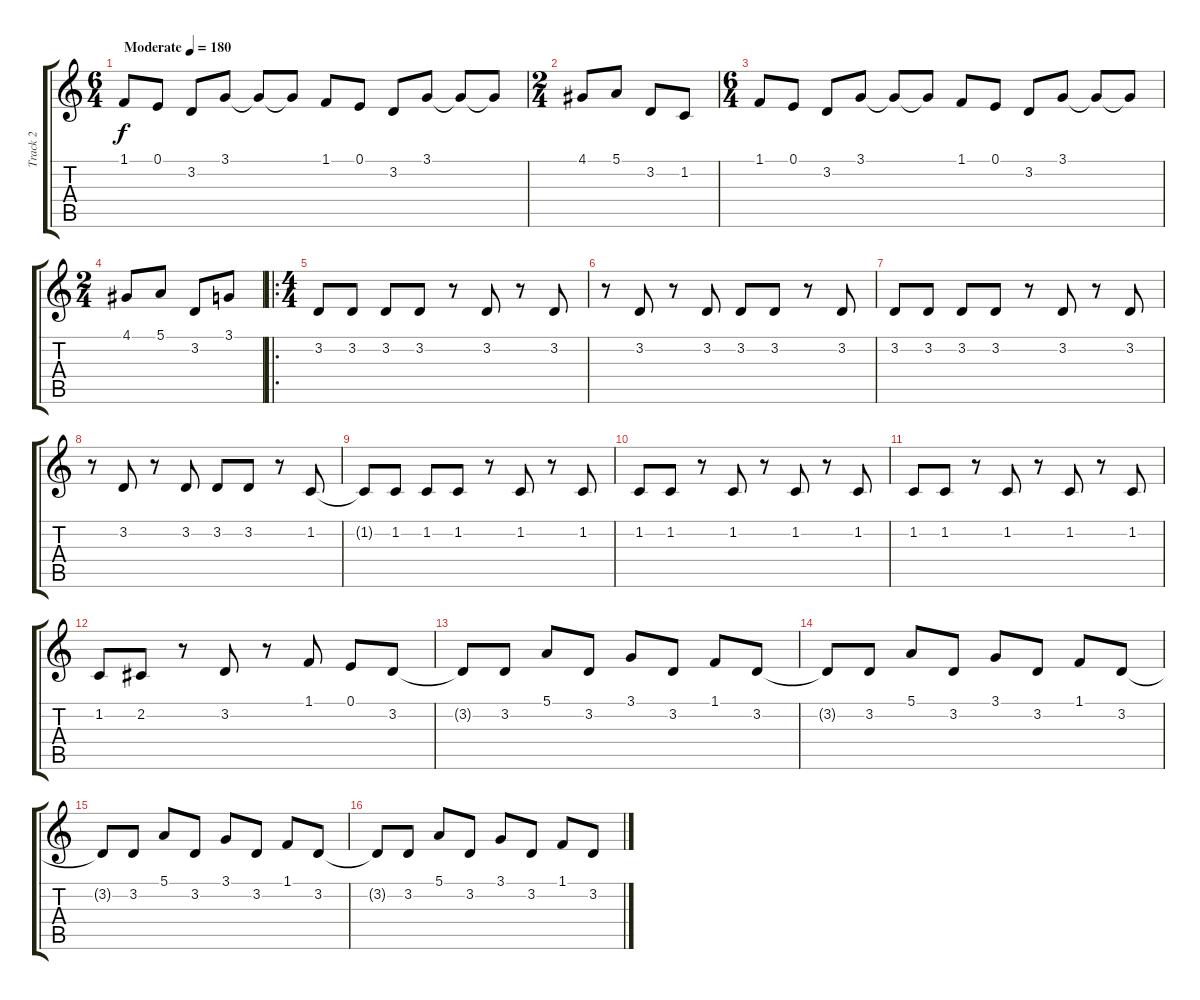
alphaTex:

\track ("Track 2" "Track 2") {instrument lead2sawtooth}
\staff {score tabs}
\tuning (E4 B3 G3 D3 A2 E2) {hide}
\ts (6 4)
\tempo (180 "Moderate")
\clef g2
\ks c
1.1.8{dy f instrument lead2sawtooth} 0.1.8 3.2.8 3.1.8 3.1{t}.8 3.1{t}.8 1.1.8 0.1.8 3.2.8 3.1.8 3.1{t}.8 3.1{t}.8 |
\ts (2 4)
4.1.8 5.1.8 3.2.8 1.2.8 |
\ts (6 4)
1.1.8 0.1.8 3.2.8 3.1.8 3.1{t}.8 3.1{t}.8 1.1.8 0.1.8 3.2.8 3.1.8 3.1{t}.8 3.1{t}.8 |
\ts (2 4)
4.1.8 5.1.8 3.2.8 3.1.8 |
\ro
\ts (4 4)
3.2.8 3.2.8 3.2.8 3.2.8 r.8 3.2.8 r.8 3.2.8 |
r.8 3.2.8 r.8 3.2.8 3.2.8 3.2.8 r.8 3.2.8 |
3.2.8 3.2.8 3.2.8 3.2.8 r.8 3.2.8 r.8 3.2.8 |
r.8 3.2.8 r.8 3.2.8 3.2.8 3.2.8 r.8 1.2.8 |
1.2{t}.8 1.2.8 1.2.8 1.2.8 r.8 1.2.8 r.8 1.2.8 |
1.2.8 1.2.8 r.8 1.2.8 r.8 1.2.8 r.8 1.2.8 |
1.2.8 1.2.8 r.8 1.2.8 r.8 1.2.8 r.8 1.2.8 |
1.2.8 2.2.8 r.8 3.2.8 r.8 1.1.8 0.1.8 3.2.8 |
3.2{t}.8 3.2.8 5.1.8 3.2.8 3.1.8 3.2.8 1.1.8 3.2.8 |
3.2{t}.8 3.2.8 5.1.8 3.2.8 3.1.8 3.2.8 1.1.8 3.2.8 |
3.2{t}.8 3.2.8 5.1.8 3.2.8 3.1.8 3.2.8 1.1.8 3.2.8 |
3.2{t}.8 3.2.8 5.1.8 3.2.8 3.1.8 3.2.8 1.1.8 3.2.8
